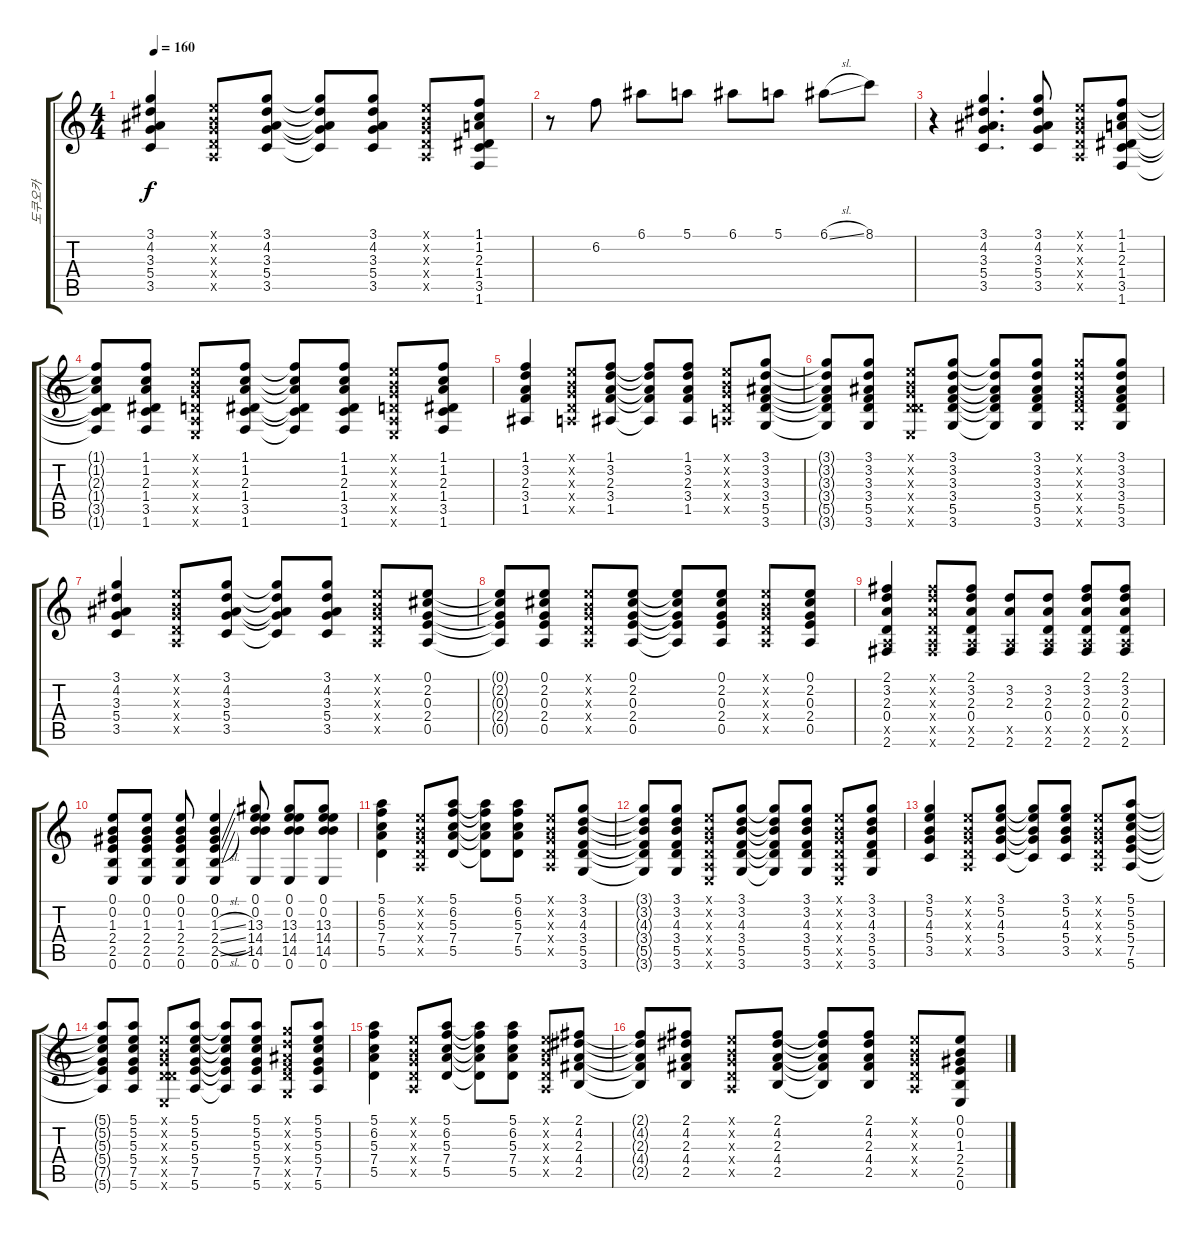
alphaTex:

\track ("도쿠오카" "도쿠오카") {instrument acousticguitarsteel}
\staff {score tabs}
\tuning (E4 B3 G3 D3 A2 E2) {hide}
\ts (4 4)
\tempo 160
\clef g2
\ks c
(3.1 4.2 3.3 5.4 3.5).4{dy f} (0.1{x} 0.2{x} 0.3{x} 0.4{x} 0.5{x}).8 (3.1 4.2 3.3 5.4 3.5).8 (3.1{t} 4.2{t} 3.3{t} 5.4{t} 3.5{t}).8 (3.1 4.2 3.3 5.4 3.5).8 (0.1{x} 0.2{x} 0.3{x} 0.4{x} 0.5{x}).8 (1.1 1.2 2.3 1.4 3.5 1.6).8 |
r.8 6.2.8 6.1.8 5.1.8 6.1.8 5.1.8 6.1{sl}.8 8.1.8 |
r.4 (3.1 4.2 3.3 5.4 3.5).4{d} (3.1 4.2 3.3 5.4 3.5).8 (0.1{x} 0.2{x} 0.3{x} 0.4{x} 0.5{x}).8 (1.1 1.2 2.3 1.4 3.5 1.6).8 |
(1.1{t} 1.2{t} 2.3{t} 1.4{t} 3.5{t} 1.6{t}).8 (1.1 1.2 2.3 1.4 3.5 1.6).8 (0.1{x} 0.2{x} 0.3{x} 0.4{x} 0.5{x} 0.6{x}).8 (1.1 1.2 2.3 1.4 3.5 1.6).8 (1.1{t} 1.2{t} 2.3{t} 1.4{t} 3.5{t} 1.6{t}).8 (1.1 1.2 2.3 1.4 3.5 1.6).8 (0.1{x} 0.2{x} 0.3{x} 0.4{x} 0.5{x} 0.6{x}).8 (1.1 1.2 2.3 1.4 3.5 1.6).8 |
(1.1 3.2 2.3 3.4 1.5).4 (0.1{x} 0.2{x} 0.3{x} 0.4{x} 0.5{x}).8 (1.1 3.2 2.3 3.4 1.5).8 (1.1{t} 3.2{t} 2.3{t} 3.4{t} 1.5{t}).8 (1.1 3.2 2.3 3.4 1.5).8 (0.1{x} 0.2{x} 0.3{x} 0.4{x} 0.5{x}).8 (3.1 3.2 3.3 3.4 5.5 3.6).8 |
(3.1{t} 3.2{t} 3.3{t} 3.4{t} 5.5{t} 3.6{t}).8 (3.1 3.2 3.3 3.4 5.5 3.6).8 (0.1{x} 0.2{x} 0.3{x} 0.4{x} 5.5{x} 0.6{x}).8 (3.1 3.2 3.3 3.4 5.5 3.6).8 (3.1{t} 3.2{t} 3.3{t} 3.4{t} 5.5{t} 3.6{t}).8 (3.1 3.2 3.3 3.4 5.5 3.6).8 (3.1{x} 3.2{x} 3.3{x} 3.4{x} 5.5{x} 3.6{x}).8 (3.1 3.2 3.3 3.4 5.5 3.6).8 |
(3.1 4.2 3.3 5.4 3.5).4 (0.1{x} 0.2{x} 0.3{x} 0.4{x} 0.5{x}).8 (3.1 4.2 3.3 5.4 3.5).8 (3.1{t} 4.2{t} 3.3{t} 5.4{t} 3.5{t}).8 (3.1 4.2 3.3 5.4 3.5).8 (0.1{x} 0.2{x} 0.3{x} 0.4{x} 0.5{x}).8 (0.1 2.2 0.3 2.4 0.5).8 |
(0.1{t} 2.2{t} 0.3{t} 2.4{t} 0.5{t}).8 (0.1 2.2 0.3 2.4 0.5).8 (0.1{x} 0.2{x} 0.3{x} 0.4{x} 0.5{x}).8 (0.1 2.2 0.3 2.4 0.5).8 (0.1{t} 2.2{t} 0.3{t} 2.4{t} 0.5{t}).8 (0.1 2.2 0.3 2.4 0.5).8 (0.1{x} 0.2{x} 0.3{x} 0.4{x} 0.5{x}).8 (0.1 2.2 0.3 2.4 0.5).8 |
(2.1 3.2 2.3 0.4 0.5{x} 2.6).4 (2.1{x} 3.2{x} 2.3{x} 0.4{x} 0.5{x} 2.6{x}).8 (2.1 3.2 2.3 0.4 0.5{x} 2.6).8 (3.2 2.3 0.5{x} 2.6).8 (3.2 2.3 0.4 0.5{x} 2.6).8 (2.1 3.2 2.3 0.4 0.5{x} 2.6).8 (2.1 3.2 2.3 0.4 0.5{x} 2.6).8 |
(0.1 0.2 1.3 2.4 2.5 0.6).8 (0.1 0.2 1.3 2.4 2.5 0.6).8 (0.1 0.2 1.3 2.4 2.5 0.6).8 (0.1 0.2 1.3{sl} 2.4{sl} 2.5{sl} 0.6).4 (0.1 0.2 13.3 14.4 14.5 0.6).8 (0.1 0.2 13.3 14.4 14.5 0.6).8 (0.1 0.2 13.3 14.4 14.5 0.6).8 |
(5.1 6.2 5.3 7.4 5.5).4 (0.1{x} 0.2{x} 0.3{x} 0.4{x} 0.5{x}).8 (5.1 6.2 5.3 7.4 5.5).8 (5.1{t} 6.2{t} 5.3{t} 7.4{t} 5.5{t}).8 (5.1 6.2 5.3 7.4 5.5).8 (0.1{x} 0.2{x} 0.3{x} 0.4{x} 0.5{x}).8 (3.1 3.2 4.3 3.4 5.5 3.6).8 |
(3.1{t} 3.2{t} 4.3{t} 3.4{t} 5.5{t} 3.6{t}).8 (3.1 3.2 4.3 3.4 5.5 3.6).8 (0.1{x} 0.2{x} 0.3{x} 0.4{x} 0.5{x} 0.6{x}).8 (3.1 3.2 4.3 3.4 5.5 3.6).8 (3.1{t} 3.2{t} 4.3{t} 3.4{t} 5.5{t} 3.6{t}).8 (3.1 3.2 4.3 3.4 5.5 3.6).8 (0.1{x} 0.2{x} 0.3{x} 0.4{x} 0.5{x} 0.6{x}).8 (3.1 3.2 4.3 3.4 5.5 3.6).8 |
(3.1 5.2 4.3 5.4 3.5).4 (0.1{x} 0.2{x} 0.3{x} 0.4{x} 0.5{x}).8 (3.1 5.2 4.3 5.4 3.5).8 (3.1{t} 5.2{t} 4.3{t} 5.4{t} 3.5{t}).8 (3.1 5.2 4.3 5.4 3.5).8 (0.1{x} 0.2{x} 0.3{x} 0.4{x} 0.5{x}).8 (5.1 5.2 5.3 5.4 7.5 5.6).8 |
(5.1{t} 5.2{t} 5.3{t} 5.4{t} 7.5{t} 5.6{t}).8 (5.1 5.2 5.3 5.4 7.5 5.6).8 (0.1{x} 0.2{x} 0.3{x} 0.4{x} 5.5{x} 0.6{x}).8 (5.1 5.2 5.3 5.4 7.5 5.6).8 (5.1{t} 5.2{t} 5.3{t} 5.4{t} 7.5{t} 5.6{t}).8 (5.1 5.2 5.3 5.4 7.5 5.6).8 (3.1{x} 3.2{x} 3.3{x} 3.4{x} 5.5{x} 3.6{x}).8 (5.1 5.2 5.3 5.4 7.5 5.6).8 |
(5.1 6.2 5.3 7.4 5.5).4 (0.1{x} 0.2{x} 0.3{x} 0.4{x} 0.5{x}).8 (5.1 6.2 5.3 7.4 5.5).8 (5.1{t} 6.2{t} 5.3{t} 7.4{t} 5.5{t}).8 (5.1 6.2 5.3 7.4 5.5).8 (0.1{x} 0.2{x} 0.3{x} 0.4{x} 0.5{x}).8 (2.1 4.2 2.3 4.4 2.5).8 |
(2.1{t} 4.2{t} 2.3{t} 4.4{t} 2.5{t}).8 (2.1 4.2 2.3 4.4 2.5).8 (0.1{x} 0.2{x} 0.3{x} 0.4{x} 0.5{x}).8 (2.1 4.2 2.3 4.4 2.5).8 (2.1{t} 4.2{t} 2.3{t} 4.4{t} 2.5{t}).8 (2.1 4.2 2.3 4.4 2.5).8 (0.1{x} 0.2{x} 0.3{x} 0.4{x} 0.5{x}).8 (0.1 0.2 1.3 2.4 2.5 0.6).8
